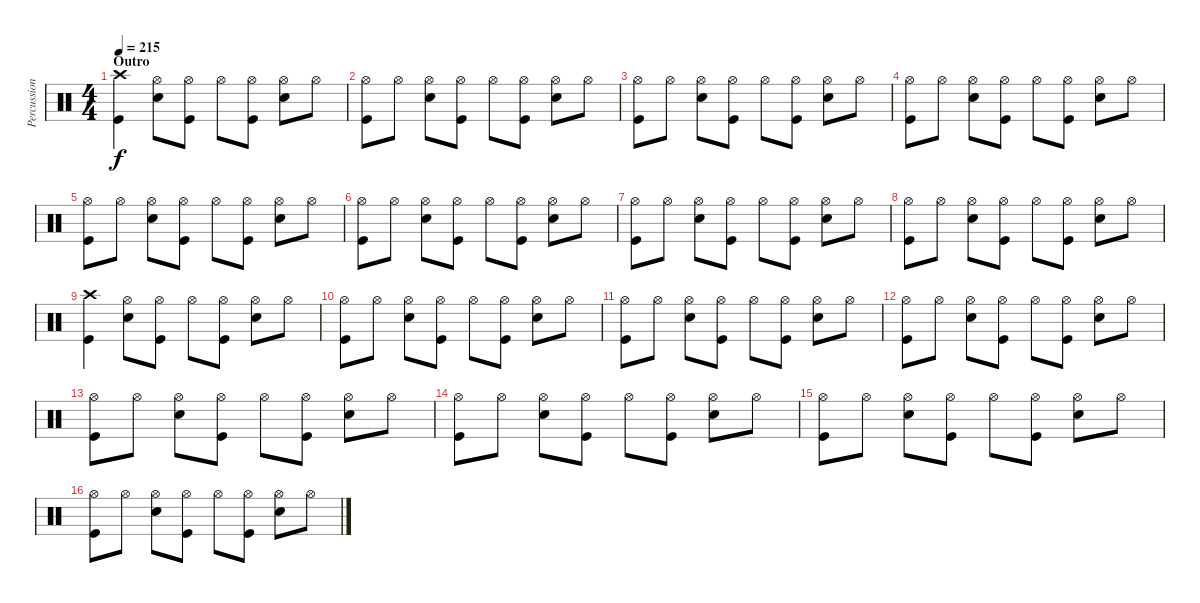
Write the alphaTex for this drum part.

\track ("Percussions" "Percussion") {instrument percussion}
\staff {score}
\articulation defaults
\ts (4 4)
\section ("" "Outro")
\tempo 215
\clef neutral
\ks c
("Crash high (hit)" "Kick (hit)").4{dy f} ("Hi-Hat (open)" "Electric Snare (hit)").8 ("Hi-Hat (open)" "Kick (hit)").8 "Hi-Hat (open)".8 ("Hi-Hat (open)" "Kick (hit)").8 ("Hi-Hat (open)" "Electric Snare (hit)").8 "Hi-Hat (open)".8 |
("Hi-Hat (open)" "Kick (hit)").8 "Hi-Hat (open)".8 ("Hi-Hat (open)" "Electric Snare (hit)").8 ("Hi-Hat (open)" "Kick (hit)").8 "Hi-Hat (open)".8 ("Hi-Hat (open)" "Kick (hit)").8 ("Hi-Hat (open)" "Electric Snare (hit)").8 "Hi-Hat (open)".8 |
("Hi-Hat (open)" "Kick (hit)").8 "Hi-Hat (open)".8 ("Hi-Hat (open)" "Electric Snare (hit)").8 ("Hi-Hat (open)" "Kick (hit)").8 "Hi-Hat (open)".8 ("Hi-Hat (open)" "Kick (hit)").8 ("Hi-Hat (open)" "Electric Snare (hit)").8 "Hi-Hat (open)".8 |
("Hi-Hat (open)" "Kick (hit)").8 "Hi-Hat (open)".8 ("Hi-Hat (open)" "Electric Snare (hit)").8 ("Hi-Hat (open)" "Kick (hit)").8 "Hi-Hat (open)".8 ("Hi-Hat (open)" "Kick (hit)").8 ("Hi-Hat (open)" "Electric Snare (hit)").8 "Hi-Hat (open)".8 |
("Hi-Hat (open)" "Kick (hit)").8 "Hi-Hat (open)".8 ("Hi-Hat (open)" "Electric Snare (hit)").8 ("Hi-Hat (open)" "Kick (hit)").8 "Hi-Hat (open)".8 ("Hi-Hat (open)" "Kick (hit)").8 ("Hi-Hat (open)" "Electric Snare (hit)").8 "Hi-Hat (open)".8 |
("Hi-Hat (open)" "Kick (hit)").8 "Hi-Hat (open)".8 ("Hi-Hat (open)" "Electric Snare (hit)").8 ("Hi-Hat (open)" "Kick (hit)").8 "Hi-Hat (open)".8 ("Hi-Hat (open)" "Kick (hit)").8 ("Hi-Hat (open)" "Electric Snare (hit)").8 "Hi-Hat (open)".8 |
("Hi-Hat (open)" "Kick (hit)").8 "Hi-Hat (open)".8 ("Hi-Hat (open)" "Electric Snare (hit)").8 ("Hi-Hat (open)" "Kick (hit)").8 "Hi-Hat (open)".8 ("Hi-Hat (open)" "Kick (hit)").8 ("Hi-Hat (open)" "Electric Snare (hit)").8 "Hi-Hat (open)".8 |
("Hi-Hat (open)" "Kick (hit)").8 "Hi-Hat (open)".8 ("Hi-Hat (open)" "Electric Snare (hit)").8 ("Hi-Hat (open)" "Kick (hit)").8 "Hi-Hat (open)".8 ("Hi-Hat (open)" "Kick (hit)").8 ("Hi-Hat (open)" "Electric Snare (hit)").8 "Hi-Hat (open)".8 |
("Crash high (hit)" "Kick (hit)").4 ("Hi-Hat (open)" "Electric Snare (hit)").8 ("Hi-Hat (open)" "Kick (hit)").8 "Hi-Hat (open)".8 ("Hi-Hat (open)" "Kick (hit)").8 ("Hi-Hat (open)" "Electric Snare (hit)").8 "Hi-Hat (open)".8 |
("Hi-Hat (open)" "Kick (hit)").8 "Hi-Hat (open)".8 ("Hi-Hat (open)" "Electric Snare (hit)").8 ("Hi-Hat (open)" "Kick (hit)").8 "Hi-Hat (open)".8 ("Hi-Hat (open)" "Kick (hit)").8 ("Hi-Hat (open)" "Electric Snare (hit)").8 "Hi-Hat (open)".8 |
("Hi-Hat (open)" "Kick (hit)").8 "Hi-Hat (open)".8 ("Hi-Hat (open)" "Electric Snare (hit)").8 ("Hi-Hat (open)" "Kick (hit)").8 "Hi-Hat (open)".8 ("Hi-Hat (open)" "Kick (hit)").8 ("Hi-Hat (open)" "Electric Snare (hit)").8 "Hi-Hat (open)".8 |
("Hi-Hat (open)" "Kick (hit)").8 "Hi-Hat (open)".8 ("Hi-Hat (open)" "Electric Snare (hit)").8 ("Hi-Hat (open)" "Kick (hit)").8 "Hi-Hat (open)".8 ("Hi-Hat (open)" "Kick (hit)").8 ("Hi-Hat (open)" "Electric Snare (hit)").8 "Hi-Hat (open)".8 |
("Hi-Hat (open)" "Kick (hit)").8 "Hi-Hat (open)".8 ("Hi-Hat (open)" "Electric Snare (hit)").8 ("Hi-Hat (open)" "Kick (hit)").8 "Hi-Hat (open)".8 ("Hi-Hat (open)" "Kick (hit)").8 ("Hi-Hat (open)" "Electric Snare (hit)").8 "Hi-Hat (open)".8 |
("Hi-Hat (open)" "Kick (hit)").8 "Hi-Hat (open)".8 ("Hi-Hat (open)" "Electric Snare (hit)").8 ("Hi-Hat (open)" "Kick (hit)").8 "Hi-Hat (open)".8 ("Hi-Hat (open)" "Kick (hit)").8 ("Hi-Hat (open)" "Electric Snare (hit)").8 "Hi-Hat (open)".8 |
("Hi-Hat (open)" "Kick (hit)").8 "Hi-Hat (open)".8 ("Hi-Hat (open)" "Electric Snare (hit)").8 ("Hi-Hat (open)" "Kick (hit)").8 "Hi-Hat (open)".8 ("Hi-Hat (open)" "Kick (hit)").8 ("Hi-Hat (open)" "Electric Snare (hit)").8 "Hi-Hat (open)".8 |
("Hi-Hat (open)" "Kick (hit)").8 "Hi-Hat (open)".8 ("Hi-Hat (open)" "Electric Snare (hit)").8 ("Hi-Hat (open)" "Kick (hit)").8 "Hi-Hat (open)".8 ("Hi-Hat (open)" "Kick (hit)").8 ("Hi-Hat (open)" "Electric Snare (hit)").8 "Hi-Hat (open)".8
